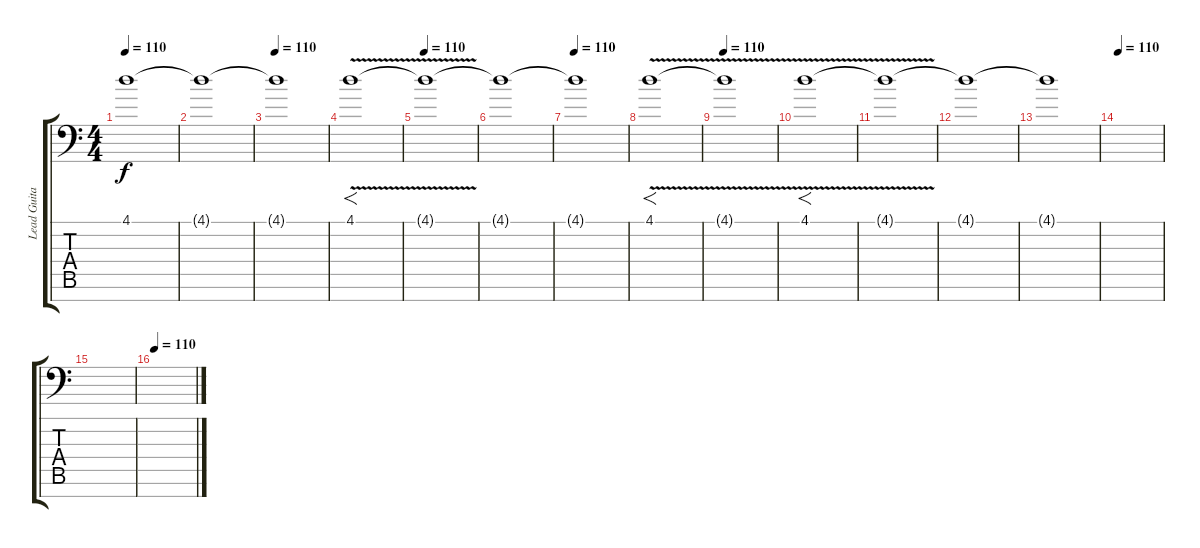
\track ("Lead Guitar (Tuned To F)" "Lead Guita") {instrument distortionguitar}
\staff {score tabs}
\tuning (Bb3 Gb3 Db3 Ab2 Eb2 Bb1 F1) {hide}
\ts (4 4)
\tempo 110
\clef f4
\ks c
4.1{t}.1{dy f} |
4.1{t}.1 |
\tempo 110
4.1{t}.1 |
4.1{v}.1{f} |
\tempo 110
4.1{t}.1 |
4.1{t}.1 |
\tempo 110
4.1{t}.1 |
4.1{v}.1{f} |
\tempo 110
4.1{t}.1 |
4.1{v}.1{f} |
4.1{t}.1 |
4.1{t}.1 |
4.1{t}.1 |
\tempo 110
|
|
\tempo 110
